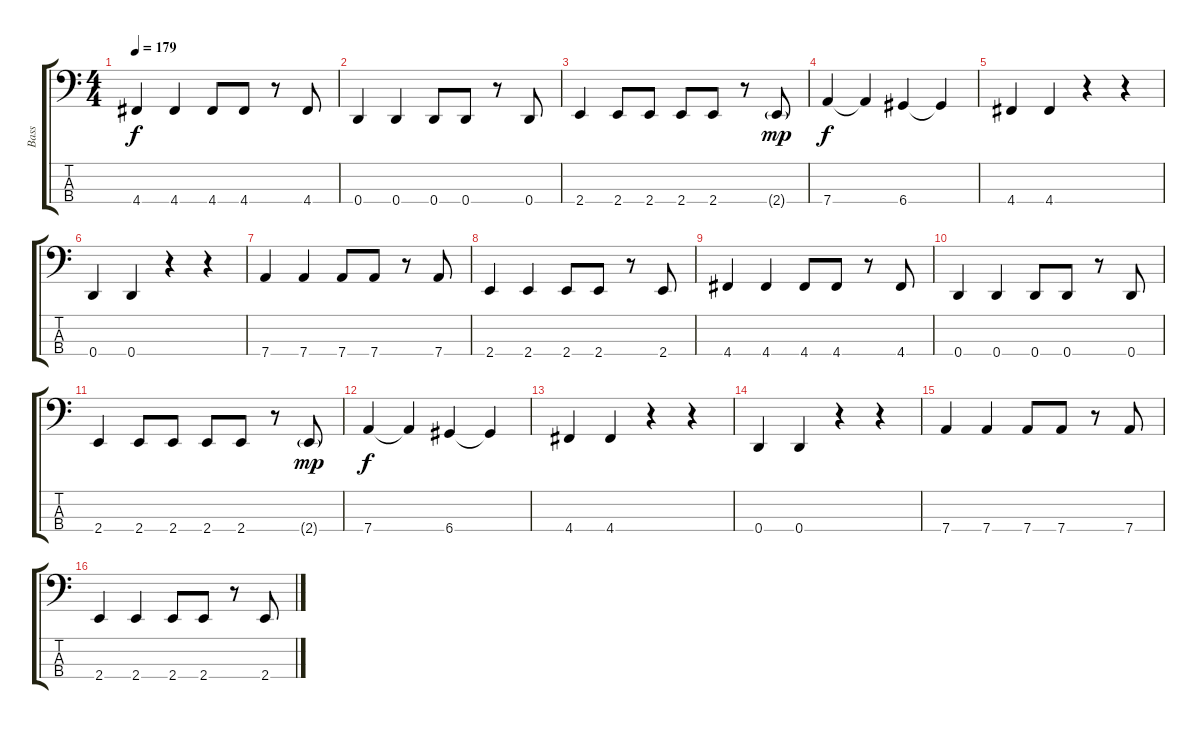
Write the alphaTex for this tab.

\track ("Bass" "Bass") {instrument electricbassfinger}
\staff {score tabs}
\tuning (G2 D2 A1 D1) {hide}
\ts (4 4)
\tempo 179
\clef f4
\ks c
4.4.4{dy f} 4.4.4 4.4.8 4.4.8 r.8 4.4.8 |
0.4.4 0.4.4 0.4.8 0.4.8 r.8 0.4.8 |
2.4.4 2.4.8 2.4.8 2.4.8 2.4.8 r.8 2.4{g}.8{dy mp} |
7.4.4{dy f} 7.4{t}.4 6.4.4 6.4{t}.4 |
4.4.4{instrument electricbassfinger} 4.4.4 r.4 r.4 |
0.4.4 0.4.4 r.4 r.4 |
7.4.4 7.4.4 7.4.8 7.4.8 r.8 7.4.8 |
2.4.4 2.4.4 2.4.8 2.4.8 r.8 2.4.8 |
4.4.4 4.4.4 4.4.8 4.4.8 r.8 4.4.8 |
0.4.4 0.4.4 0.4.8 0.4.8 r.8 0.4.8 |
2.4.4 2.4.8 2.4.8 2.4.8 2.4.8 r.8 2.4{g}.8{dy mp} |
7.4.4{dy f} 7.4{t}.4 6.4.4 6.4{t}.4 |
4.4.4{instrument electricbassfinger} 4.4.4 r.4 r.4 |
0.4.4 0.4.4 r.4 r.4 |
7.4.4 7.4.4 7.4.8 7.4.8 r.8 7.4.8 |
2.4.4 2.4.4 2.4.8 2.4.8 r.8 2.4.8
